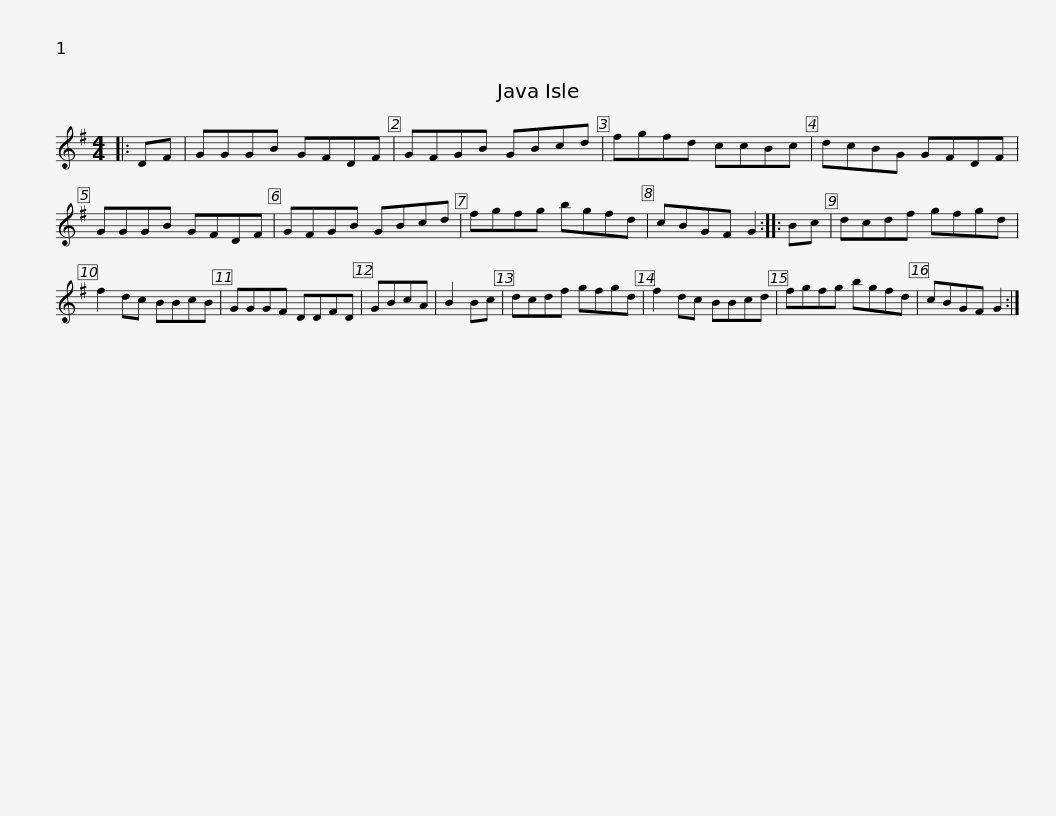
X:1
L:1/8
M:4/4
I:linebreak $
K:G
V:1 treble
V:1
|: DF | GGGB GFDF | GFGB GBcd | fgfd ccBc | dcBG GFDF | %5
 GGGB GFDF |$ GFGB GBcd | fgfg bgfd | cBGF G2 :: Bc | %10
 dcdf gfgd | f2 dc BBcB |$ GGGF DDFD | GBcA | B2 Bc | %15
 dcdf gfgd | f2 dc BBcd | fgfg bgfd | cBGF G2 :| %19
